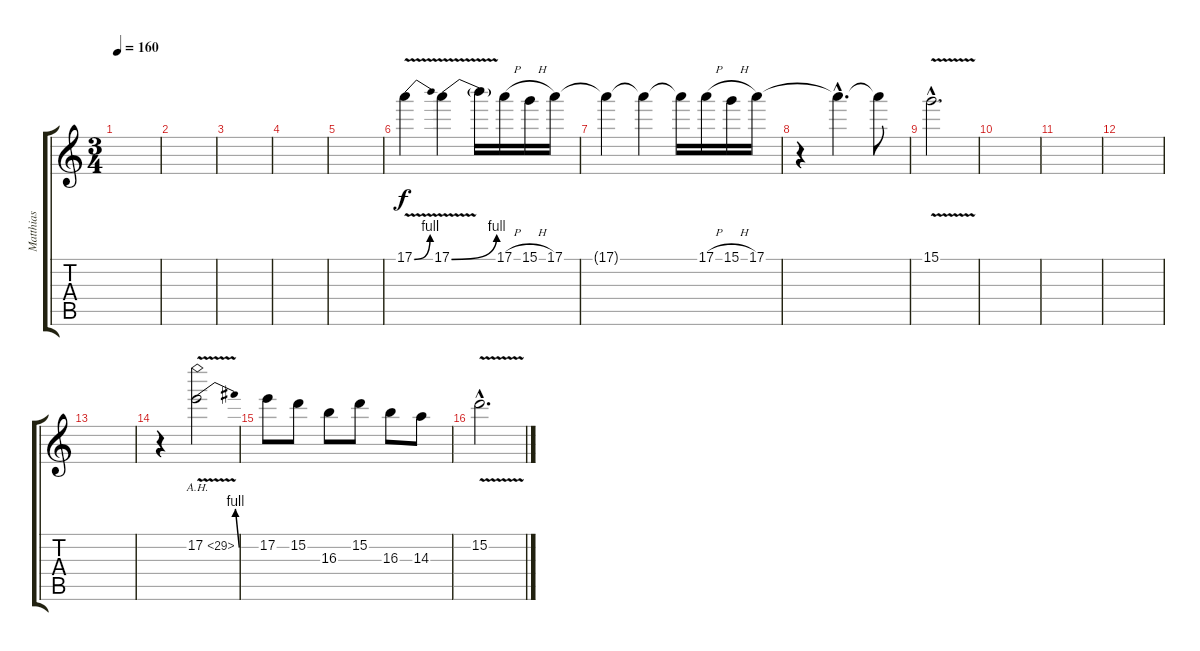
\track ("Matthias" "Matthias") {instrument distortionguitar}
\staff {score tabs}
\tuning (E4 B3 G3 D3 A2 E2) {hide}
\ts (3 4)
\tempo 160
\clef g2
\ks c
|
|
|
|
|
17.1{be (bend 0 0 60 4) v}.4 17.1{be (bend 0 0 60 4) v}.4 17.1{t}.16 17.1{h}.16 15.1{h}.16 17.1.16 |
17.1{t}.4 17.1{t}.4 17.1{t}.16 17.1{h}.16 15.1{h}.16 17.1.16 |
r.4 17.1{hac t}.4{d} 17.1{t}.8 |
15.1{v hac}.2{d} |
|
|
|
|
r.4 17.2{be (bend 0 0 60 4) ah 12 v}.2 |
17.2.8 15.2.8 16.3.8 15.2.8 16.3.8 14.3.8 |
15.2{v hac}.2{d}
